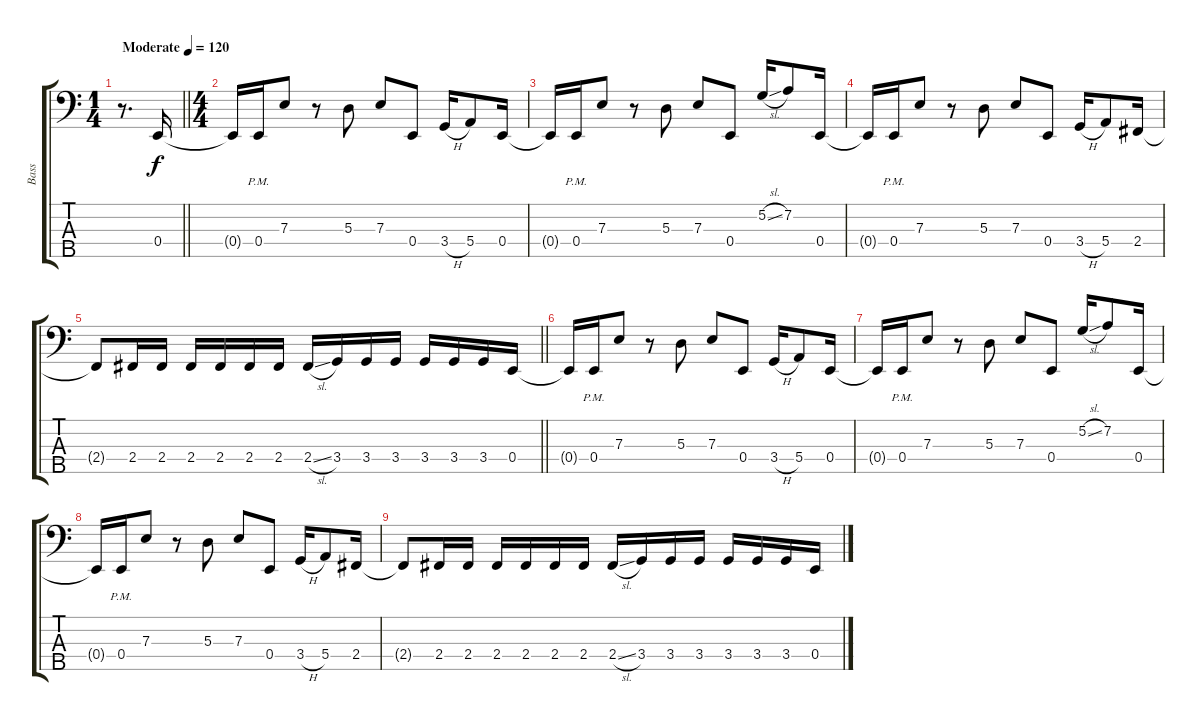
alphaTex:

\track ("Bass" "Bass") {instrument slapbass1}
\staff {score tabs}
\tuning (G2 D2 A1 E1 B0) {hide}
\ts (1 4)
\tempo (120 "Moderate")
\clef f4
\barLineRight lightlight
\ks c
r.8{d dy f instrument slapbass1} 0.4.16 |
\ts (4 4)
0.4{t}.16 0.4{pm}.16 7.3.8 r.8 5.3.8 7.3.8 0.4.8 3.4{h}.16 5.4.8 0.4.16 |
0.4{t}.16 0.4{pm}.16 7.3.8 r.8 5.3.8 7.3.8 0.4.8 5.2{sl}.16 7.2.8 0.4.16 |
0.4{t}.16 0.4{pm}.16 7.3.8 r.8 5.3.8 7.3.8 0.4.8 3.4{h}.16 5.4.8 2.4.16 |
\barLineRight lightlight
2.4{t}.8 2.4.16 2.4.16 2.4.16 2.4.16 2.4.16 2.4.16 2.4{sl}.16 3.4.16 3.4.16 3.4.16 3.4.16 3.4.16 3.4.16 0.4.16 |
0.4{t}.16 0.4{pm}.16 7.3.8 r.8 5.3.8 7.3.8 0.4.8 3.4{h}.16 5.4.8 0.4.16 |
0.4{t}.16 0.4{pm}.16 7.3.8 r.8 5.3.8 7.3.8 0.4.8 5.2{sl}.16 7.2.8 0.4.16 |
0.4{t}.16 0.4{pm}.16 7.3.8 r.8 5.3.8 7.3.8 0.4.8 3.4{h}.16 5.4.8 2.4.16 |
2.4{t}.8 2.4.16 2.4.16 2.4.16 2.4.16 2.4.16 2.4.16 2.4{sl}.16 3.4.16 3.4.16 3.4.16 3.4.16 3.4.16 3.4.16 0.4.16
